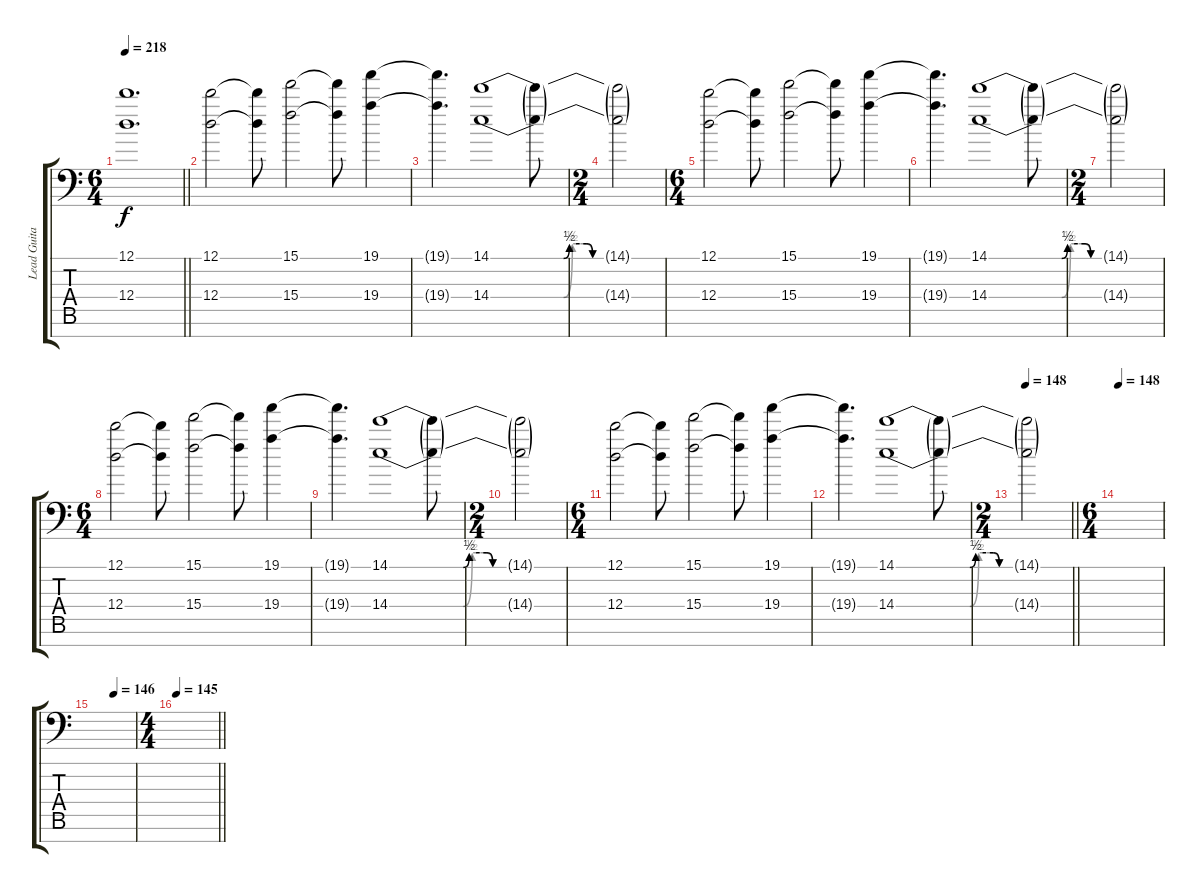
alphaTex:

\track ("Lead Guitar #2" "Lead Guita") {instrument electricguitarjazz}
\staff {score tabs}
\tuning (D4 A3 E3 D3 A2 E2 A1) {hide}
\ts (6 4)
\tempo 218
\clef f4
\barLineRight lightlight
\ks c
(12.1{t} 12.4{t}).1{d dy f} |
\section ("" "")
(12.1 12.4).2{instrument distortionguitar} (12.1{t} 12.4{t}).8 (15.1 15.4).2 (15.1{t} 15.4{t}).8 (19.1 19.4).4 |
(19.1{t} 19.4{t}).4{d} (14.1{be (custom 0 0 25 0 27 2 33 2 35 0 60 0)} 14.4{be (custom 0 0 25 0 28 2 32 2 35 0 60 0)}).1 (14.1{t} 14.4{t}).8 |
\ts (2 4)
(14.1{t} 14.4{t}).2 |
\ts (6 4)
(12.1 12.4).2 (12.1{t} 12.4{t}).8 (15.1 15.4).2 (15.1{t} 15.4{t}).8 (19.1 19.4).4 |
(19.1{t} 19.4{t}).4{d} (14.1{be (custom 0 0 25 0 27 2 33 2 35 0 60 0)} 14.4{be (custom 0 0 25 0 28 2 32 2 35 0 60 0)}).1 (14.1{t} 14.4{t}).8 |
\ts (2 4)
(14.1{t} 14.4{t}).2 |
\ts (6 4)
(12.1 12.4).2 (12.1{t} 12.4{t}).8 (15.1 15.4).2 (15.1{t} 15.4{t}).8 (19.1 19.4).4 |
(19.1{t} 19.4{t}).4{d} (14.1{be (custom 0 0 25 0 27 2 33 2 35 0 60 0)} 14.4{be (custom 0 0 25 0 28 2 32 2 35 0 60 0)}).1 (14.1{t} 14.4{t}).8 |
\ts (2 4)
(14.1{t} 14.4{t}).2 |
\ts (6 4)
(12.1 12.4).2 (12.1{t} 12.4{t}).8 (15.1 15.4).2 (15.1{t} 15.4{t}).8 (19.1 19.4).4 |
(19.1{t} 19.4{t}).4{d} (14.1{be (custom 0 0 25 0 27 2 33 2 35 0 60 0)} 14.4{be (custom 0 0 25 0 28 2 32 2 35 0 60 0)}).1 (14.1{t} 14.4{t}).8 |
\ts (2 4)
\tempo 148
\barLineRight lightlight
(14.1{t} 14.4{t}).2 |
\ts (6 4)
\section ("" "")
\tempo 148
|
\tempo (146 0.5)
|
\ts (4 4)
\tempo 145
\barLineRight lightlight
